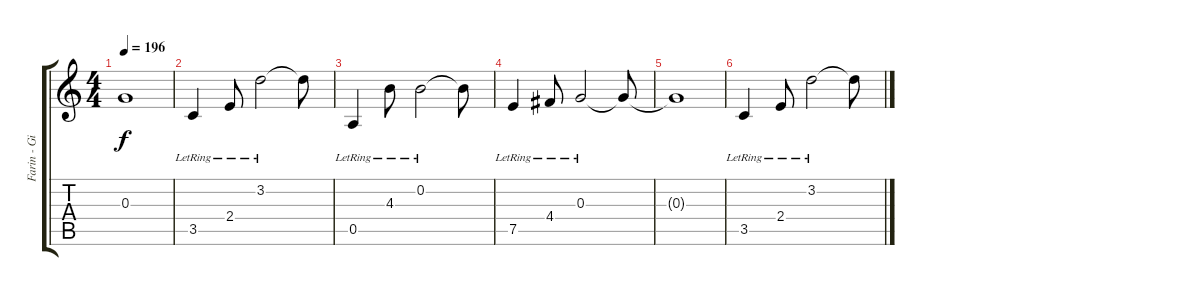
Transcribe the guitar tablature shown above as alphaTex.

\track ("Farin - Gitarre (Akustik)" "Farin - Gi") {instrument acousticguitarsteel}
\staff {score tabs}
\tuning (E4 B3 G3 D3 A2 E2) {hide}
\ts (4 4)
\tempo 196
\clef g2
\ks c
0.3{t}.1{dy f} |
3.5{lr}.4 2.4{lr}.8 3.2{lr}.2 3.2{t}.8 |
0.5{lr}.4 4.3{lr}.8 0.2{lr}.2 0.2{t}.8 |
7.5{lr}.4 4.4{lr}.8 0.3{lr}.2 0.3{t}.8 |
0.3{t}.1 |
3.5{lr}.4 2.4{lr}.8 3.2{lr}.2 3.2{t}.8
